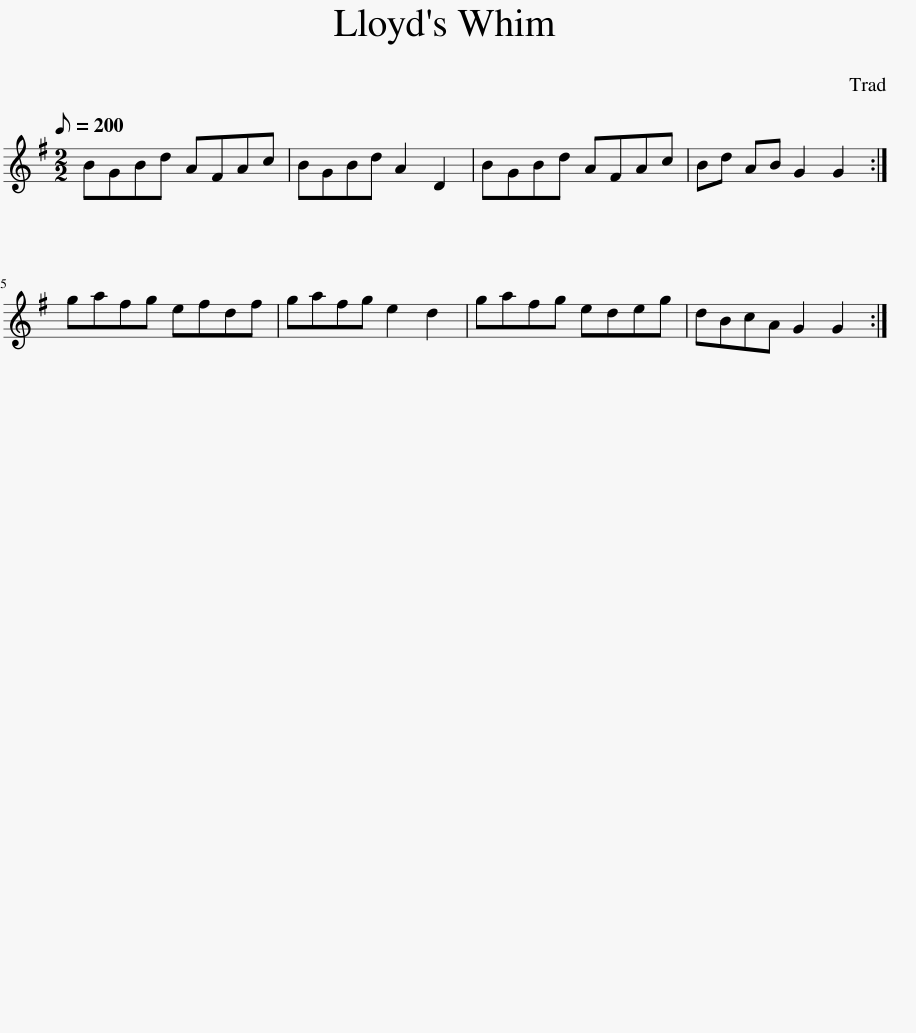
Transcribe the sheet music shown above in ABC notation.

X:1
L:1/8
Q:1/8=200
M:2/2
I:linebreak $
K:G
V:1 treble
V:1
 BGBd AFAc | BGBd A2 D2 | BGBd AFAc | Bd AB G2 G2 :|$ gafg efdf | %5
 gafg e2 d2 | gafg edeg | dBcA G2 G2 :| %8
